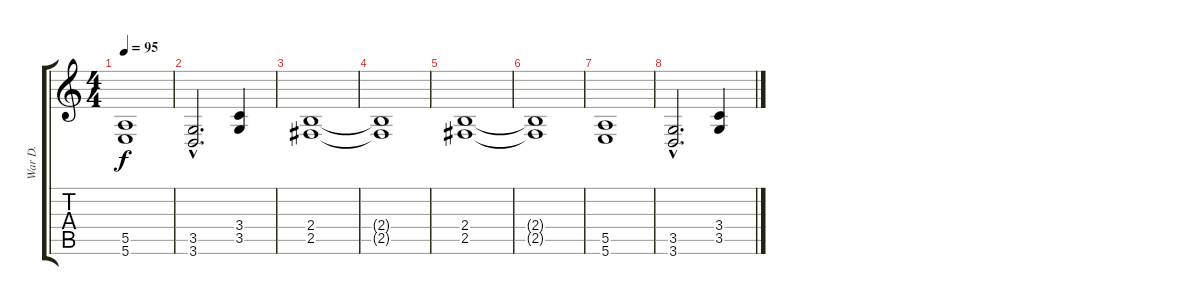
\track ("War D." "War D.") {instrument distortionguitar}
\staff {score tabs}
\tuning (B3 Gb3 D3 A2 E2 B1) {hide}
\ts (4 4)
\tempo 95
\clef g2
\ks c
(5.5 5.6).1{dy f} |
(3.5{hac} 3.6{hac}).2{d} (3.4 3.5).4 |
(2.4 2.5).1 |
(2.4{t} 2.5{t}).1 |
(2.4 2.5).1 |
(2.4{t} 2.5{t}).1 |
(5.5 5.6).1 |
(3.5{hac} 3.6{hac}).2{d} (3.4 3.5).4
